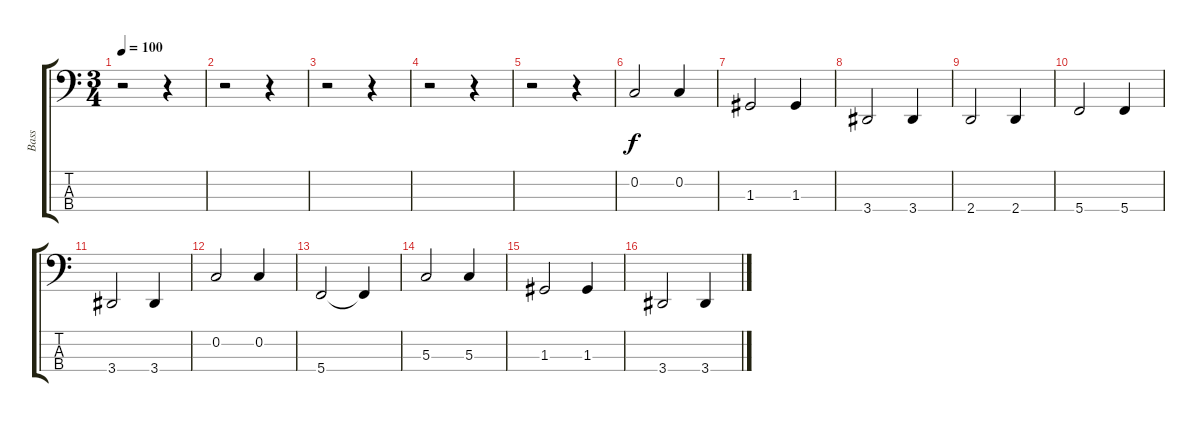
\track ("Bass" "Bass") {instrument electricbassfinger}
\staff {score tabs}
\tuning (F2 C2 G1 C1) {hide}
\ts (3 4)
\tempo 100
\clef f4
\ks c
r.2{dy f} r.4 |
r.2 r.4 |
r.2 r.4 |
r.2 r.4 |
r.2 r.4 |
0.2.2 0.2.4 |
1.3.2 1.3.4 |
3.4.2 3.4.4 |
2.4.2 2.4.4 |
5.4.2 5.4.4 |
3.4.2 3.4.4 |
0.2.2 0.2.4 |
5.4.2 5.4{t}.4 |
5.3.2 5.3.4 |
1.3.2 1.3.4 |
3.4.2 3.4.4
